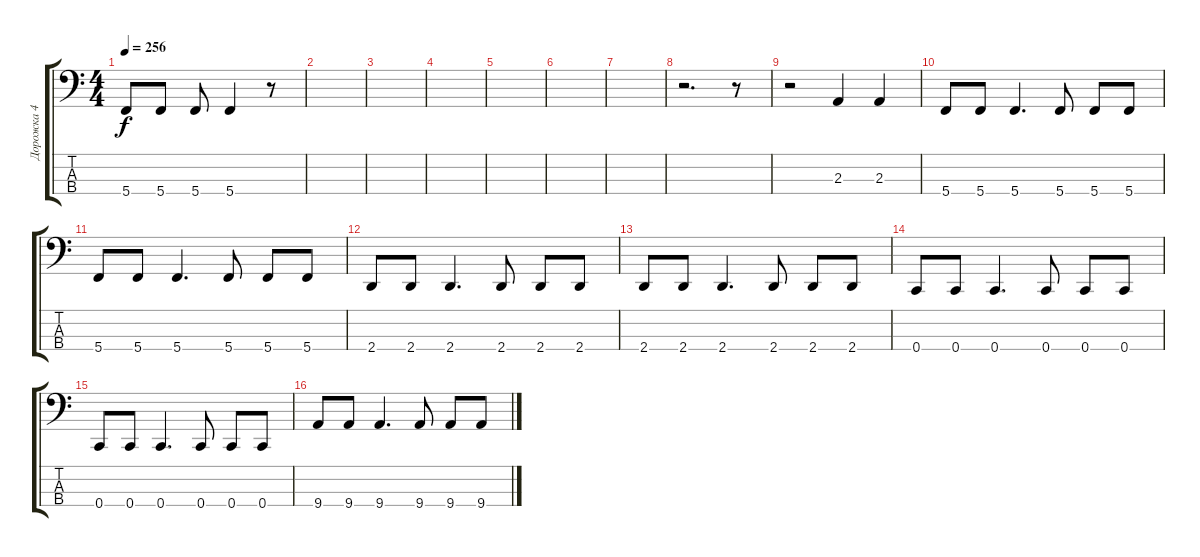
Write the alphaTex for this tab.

\track ("Дорожка 4" "Дорожка 4") {instrument electricbassfinger}
\staff {score tabs}
\tuning (F2 C2 G1 C1) {hide}
\ts (4 4)
\tempo 256
\clef f4
\ks c
5.4.8{dy f} 5.4.8 5.4.8 5.4.4 r.8 |
|
|
|
|
|
|
r.2{d} r.8 |
r.2 2.3.4 2.3.4 |
5.4.8 5.4.8 5.4.4{d} 5.4.8 5.4.8 5.4.8 |
5.4.8 5.4.8 5.4.4{d} 5.4.8 5.4.8 5.4.8 |
2.4.8 2.4.8 2.4.4{d} 2.4.8 2.4.8 2.4.8 |
2.4.8 2.4.8 2.4.4{d} 2.4.8 2.4.8 2.4.8 |
0.4.8 0.4.8 0.4.4{d} 0.4.8 0.4.8 0.4.8 |
0.4.8 0.4.8 0.4.4{d} 0.4.8 0.4.8 0.4.8 |
9.4.8 9.4.8 9.4.4{d} 9.4.8 9.4.8 9.4.8
